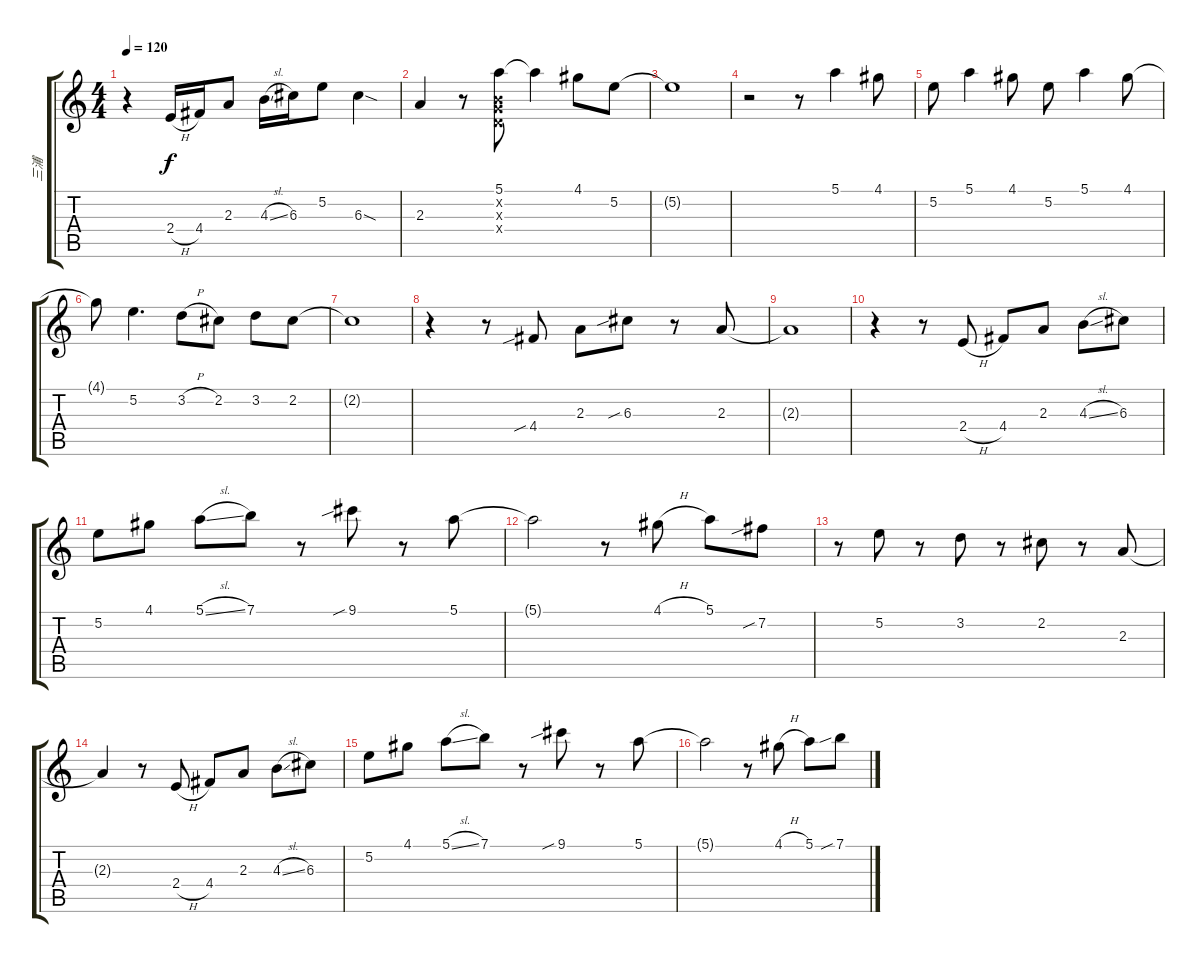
\track ("三浦" "三浦") {instrument acousticguitarsteel}
\staff {score tabs}
\tuning (E4 B3 G3 D3 A2 E2) {hide}
\ts (4 4)
\tempo 120
\clef g2
\ks c
r.4{dy f} 2.4{h}.16 4.4.16 2.3.8 4.3{sl}.16 6.3.16 5.2.8 6.3{sod}.4 |
2.3.4 r.8 (5.1 0.2{x} 0.3{x} 0.4{x}).8 5.1{t}.4 4.1.8 5.2.8 |
5.2{t}.1 |
r.2 r.8 5.1.4 4.1.8 |
5.2.8 5.1.4 4.1.8 5.2.8 5.1.4 4.1.8 |
4.1{t}.8 5.2.4{d} 3.2{h}.8 2.2.8 3.2.8 2.2.8 |
2.2{t}.1 |
r.4 r.8 4.4{sib}.8 2.3.8 6.3{sib}.8 r.8 2.3.8 |
2.3{t}.1 |
r.4 r.8 2.4{h}.8 4.4.8 2.3.8 4.3{sl}.8 6.3.8 |
5.2.8 4.1.8 5.1{sl}.8 7.1.8 r.8 9.1{sib}.8 r.8 5.1.8 |
5.1{t}.2 r.8 4.1{h}.8 5.1.8 7.2{sib}.8 |
r.8 5.2.8 r.8 3.2.8 r.8 2.2.8 r.8 2.3.8 |
2.3{t}.4 r.8 2.4{h}.8 4.4.8 2.3.8 4.3{sl}.8 6.3.8 |
5.2.8 4.1.8 5.1{sl}.8 7.1.8 r.8 9.1{sib}.8 r.8 5.1.8 |
5.1{t}.2 r.8 4.1{h}.8 5.1.8 7.1{sib}.8
